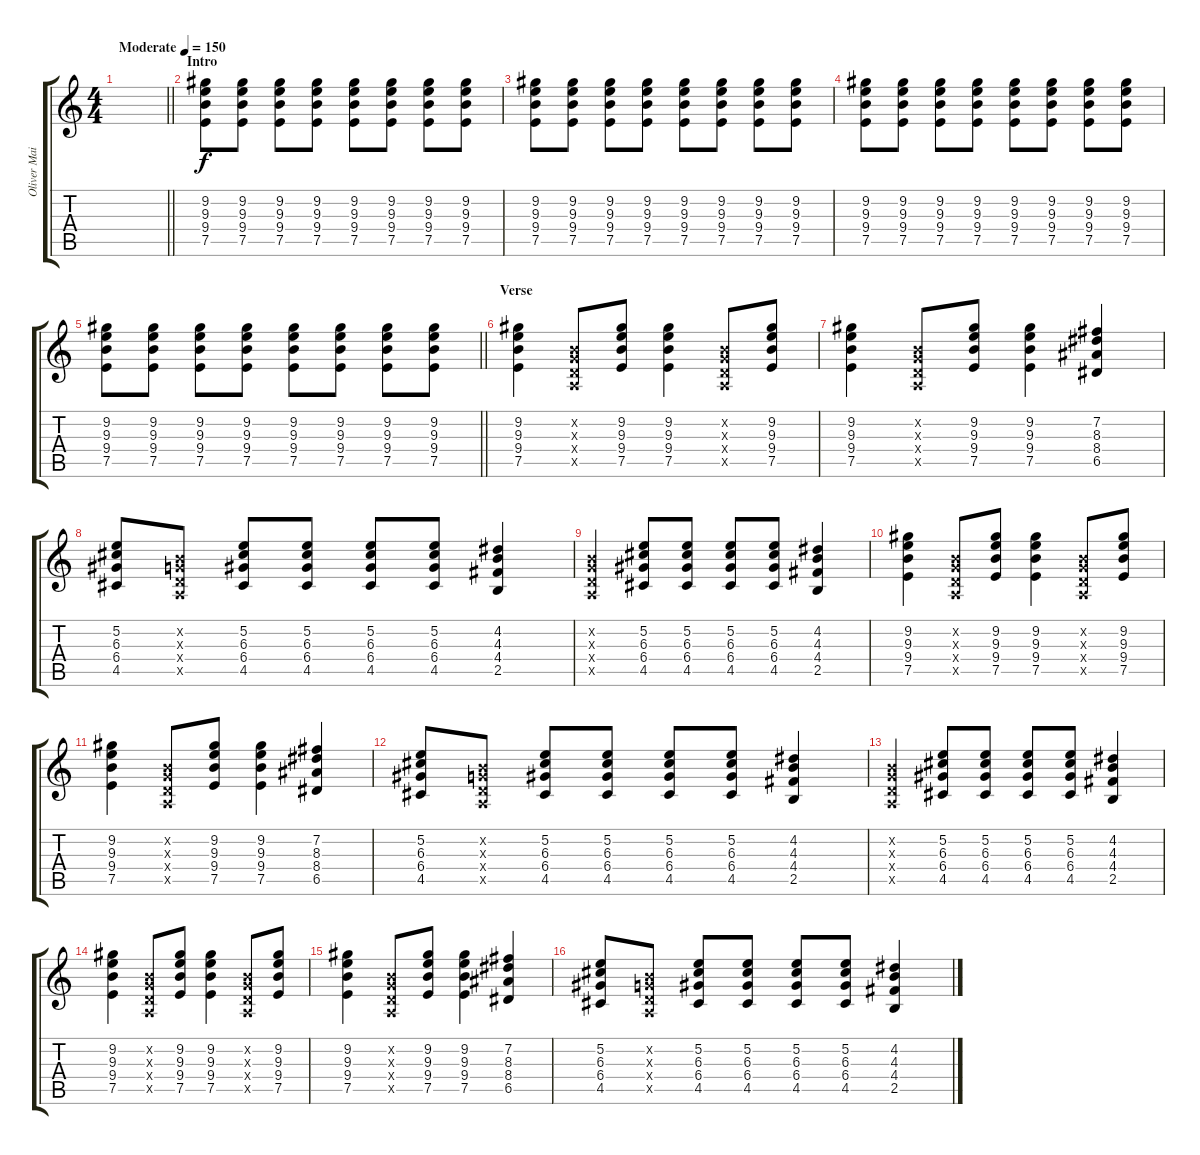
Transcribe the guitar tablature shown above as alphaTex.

\track ("Oliver Main" "Oliver Mai") {instrument distortionguitar}
\staff {score tabs}
\tuning (E4 B3 G3 D3 A2 E2) {hide}
\ts (4 4)
\tempo (150 "Moderate")
\clef g2
\barLineRight lightlight
\ks c
|
\section ("" "Intro")
(9.2 9.3 9.4 7.5).8 (9.2 9.3 9.4 7.5).8 (9.2 9.3 9.4 7.5).8 (9.2 9.3 9.4 7.5).8 (9.2 9.3 9.4 7.5).8 (9.2 9.3 9.4 7.5).8 (9.2 9.3 9.4 7.5).8 (9.2 9.3 9.4 7.5).8 |
(9.2 9.3 9.4 7.5).8 (9.2 9.3 9.4 7.5).8 (9.2 9.3 9.4 7.5).8 (9.2 9.3 9.4 7.5).8 (9.2 9.3 9.4 7.5).8 (9.2 9.3 9.4 7.5).8 (9.2 9.3 9.4 7.5).8 (9.2 9.3 9.4 7.5).8 |
(9.2 9.3 9.4 7.5).8 (9.2 9.3 9.4 7.5).8 (9.2 9.3 9.4 7.5).8 (9.2 9.3 9.4 7.5).8 (9.2 9.3 9.4 7.5).8 (9.2 9.3 9.4 7.5).8 (9.2 9.3 9.4 7.5).8 (9.2 9.3 9.4 7.5).8 |
\barLineRight lightlight
(9.2 9.3 9.4 7.5).8 (9.2 9.3 9.4 7.5).8 (9.2 9.3 9.4 7.5).8 (9.2 9.3 9.4 7.5).8 (9.2 9.3 9.4 7.5).8 (9.2 9.3 9.4 7.5).8 (9.2 9.3 9.4 7.5).8 (9.2 9.3 9.4 7.5).8 |
\section ("" "Verse")
(9.2 9.3 9.4 7.5).4 (0.2{x} 0.3{x} 0.4{x} 0.5{x}).8 (9.2 9.3 9.4 7.5).8 (9.2 9.3 9.4 7.5).4 (0.2{x} 0.3{x} 0.4{x} 0.5{x}).8 (9.2 9.3 9.4 7.5).8 |
(9.2 9.3 9.4 7.5).4 (0.2{x} 0.3{x} 0.4{x} 0.5{x}).8 (9.2 9.3 9.4 7.5).8 (9.2 9.3 9.4 7.5).4 (7.2 8.3 8.4 6.5).4 |
(5.2 6.3 6.4 4.5).8 (0.2{x} 0.3{x} 0.4{x} 0.5{x}).8 (5.2 6.3 6.4 4.5).8 (5.2 6.3 6.4 4.5).8 (5.2 6.3 6.4 4.5).8 (5.2 6.3 6.4 4.5).8 (4.2 4.3 4.4 2.5).4 |
(0.2{x} 0.3{x} 0.4{x} 0.5{x}).4 (5.2 6.3 6.4 4.5).8 (5.2 6.3 6.4 4.5).8 (5.2 6.3 6.4 4.5).8 (5.2 6.3 6.4 4.5).8 (4.2 4.3 4.4 2.5).4 |
(9.2 9.3 9.4 7.5).4 (0.2{x} 0.3{x} 0.4{x} 0.5{x}).8 (9.2 9.3 9.4 7.5).8 (9.2 9.3 9.4 7.5).4 (0.2{x} 0.3{x} 0.4{x} 0.5{x}).8 (9.2 9.3 9.4 7.5).8 |
(9.2 9.3 9.4 7.5).4 (0.2{x} 0.3{x} 0.4{x} 0.5{x}).8 (9.2 9.3 9.4 7.5).8 (9.2 9.3 9.4 7.5).4 (7.2 8.3 8.4 6.5).4 |
(5.2 6.3 6.4 4.5).8 (0.2{x} 0.3{x} 0.4{x} 0.5{x}).8 (5.2 6.3 6.4 4.5).8 (5.2 6.3 6.4 4.5).8 (5.2 6.3 6.4 4.5).8 (5.2 6.3 6.4 4.5).8 (4.2 4.3 4.4 2.5).4 |
(0.2{x} 0.3{x} 0.4{x} 0.5{x}).4 (5.2 6.3 6.4 4.5).8 (5.2 6.3 6.4 4.5).8 (5.2 6.3 6.4 4.5).8 (5.2 6.3 6.4 4.5).8 (4.2 4.3 4.4 2.5).4 |
(9.2 9.3 9.4 7.5).4 (0.2{x} 0.3{x} 0.4{x} 0.5{x}).8 (9.2 9.3 9.4 7.5).8 (9.2 9.3 9.4 7.5).4 (0.2{x} 0.3{x} 0.4{x} 0.5{x}).8 (9.2 9.3 9.4 7.5).8 |
(9.2 9.3 9.4 7.5).4 (0.2{x} 0.3{x} 0.4{x} 0.5{x}).8 (9.2 9.3 9.4 7.5).8 (9.2 9.3 9.4 7.5).4 (7.2 8.3 8.4 6.5).4 |
(5.2 6.3 6.4 4.5).8 (0.2{x} 0.3{x} 0.4{x} 0.5{x}).8 (5.2 6.3 6.4 4.5).8 (5.2 6.3 6.4 4.5).8 (5.2 6.3 6.4 4.5).8 (5.2 6.3 6.4 4.5).8 (4.2 4.3 4.4 2.5).4
